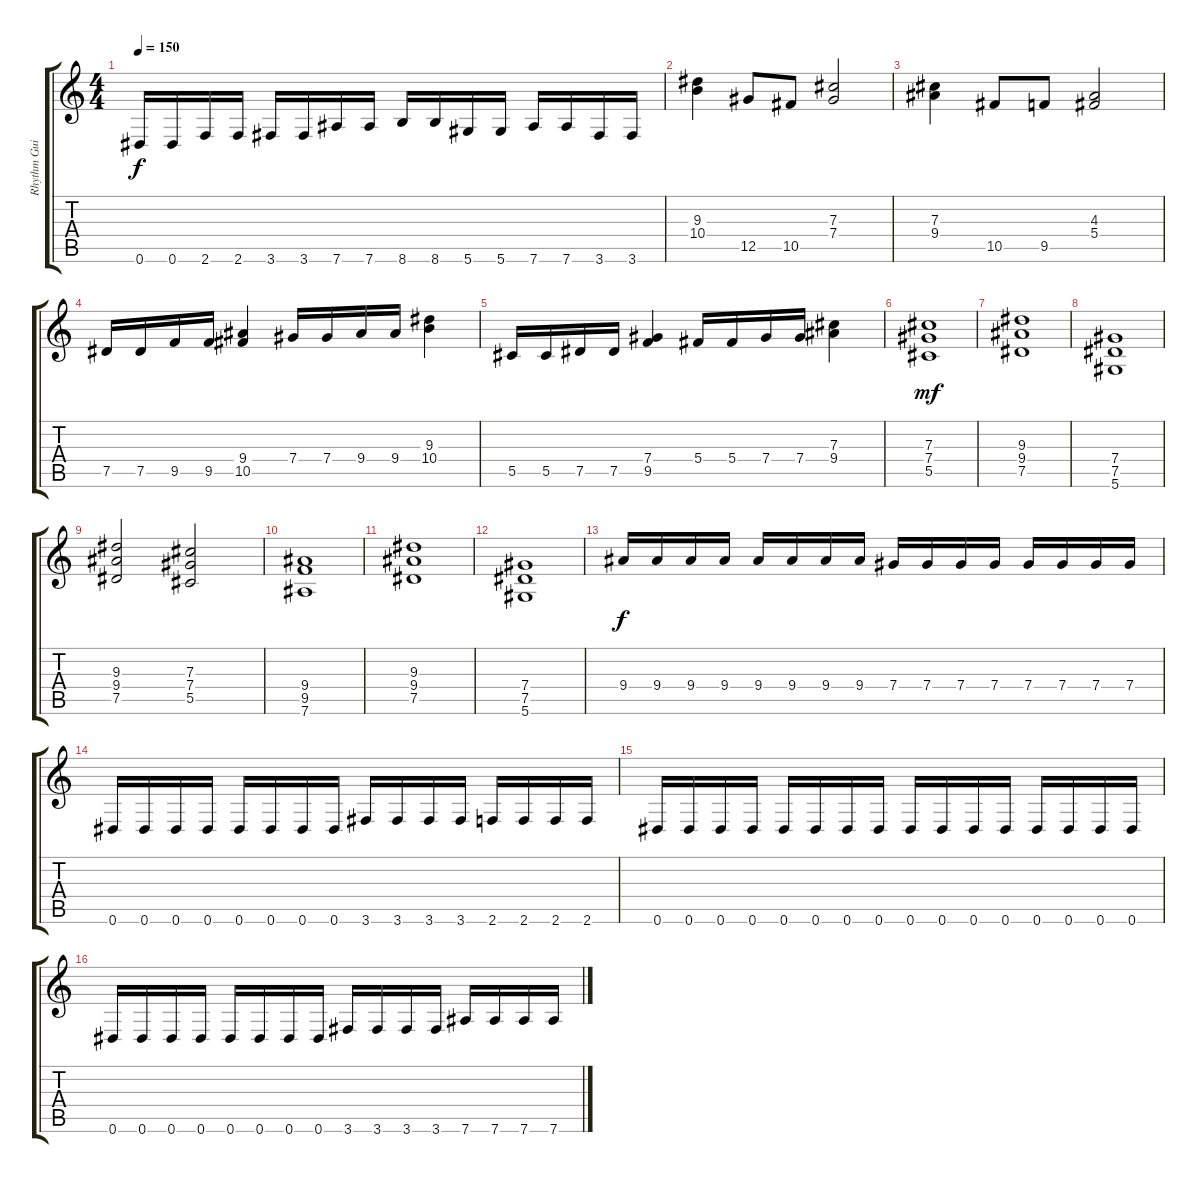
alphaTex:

\track ("Rhythm Guitar I" "Rhythm Gui") {instrument distortionguitar}
\staff {score tabs}
\tuning (Eb4 Bb3 Gb3 Db3 Ab2 Eb2) {hide}
\ts (4 4)
\tempo 150
\clef g2
\ks c
0.6.16{dy f} 0.6.16 2.6.16 2.6.16 3.6.16 3.6.16 7.6.16 7.6.16 8.6.16 8.6.16 5.6.16 5.6.16 7.6.16 7.6.16 3.6.16 3.6.16 |
(9.3 10.4).4 12.5.8 10.5.8 (7.3 7.4).2 |
(7.3 9.4).4 10.5.8 9.5.8 (4.3 5.4).2 |
7.5.16 7.5.16 9.5.16 9.5.16 (9.4 10.5).4 7.4.16 7.4.16 9.4.16 9.4.16 (9.3 10.4).4 |
5.5.16 5.5.16 7.5.16 7.5.16 (7.4 9.5).4 5.4.16 5.4.16 7.4.16 7.4.16 (7.3 9.4).4 |
(7.3 7.4 5.5).1{dy mf} |
(9.3 9.4 7.5).1 |
(7.4 7.5 5.6).1 |
(9.3 9.4 7.5).2 (7.3 7.4 5.5).2 |
(9.4 9.5 7.6).1 |
(9.3 9.4 7.5).1 |
(7.4 7.5 5.6).1 |
9.4.16{dy f} 9.4.16 9.4.16 9.4.16 9.4.16 9.4.16 9.4.16 9.4.16 7.4.16 7.4.16 7.4.16 7.4.16 7.4.16 7.4.16 7.4.16 7.4.16 |
0.6.16 0.6.16 0.6.16 0.6.16 0.6.16 0.6.16 0.6.16 0.6.16 3.6.16 3.6.16 3.6.16 3.6.16 2.6.16 2.6.16 2.6.16 2.6.16 |
0.6.16 0.6.16 0.6.16 0.6.16 0.6.16 0.6.16 0.6.16 0.6.16 0.6.16 0.6.16 0.6.16 0.6.16 0.6.16 0.6.16 0.6.16 0.6.16 |
0.6.16 0.6.16 0.6.16 0.6.16 0.6.16 0.6.16 0.6.16 0.6.16 3.6.16 3.6.16 3.6.16 3.6.16 7.6.16 7.6.16 7.6.16 7.6.16
